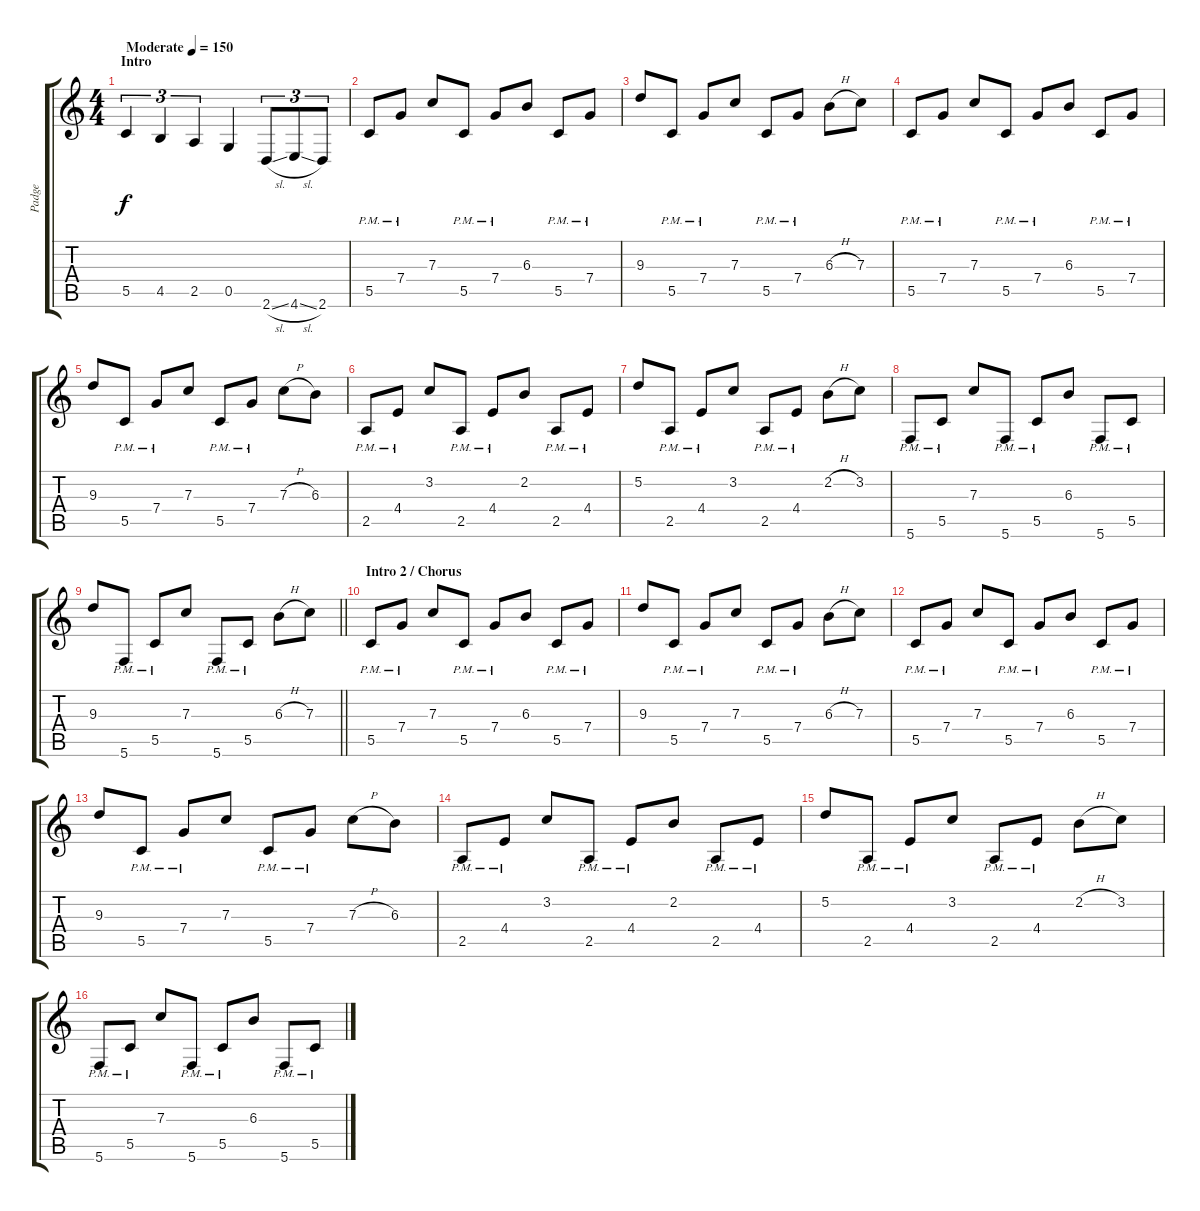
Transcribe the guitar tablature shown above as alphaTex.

\track ("Padge" "Padge") {instrument overdrivenguitar}
\staff {score tabs}
\tuning (D4 A3 F3 C3 G2 C2) {hide}
\ts (4 4)
\section ("" "Intro")
\tempo (150 "Moderate")
\clef g2
\ks c
5.5.4{tu (3 2) dy f instrument overdrivenguitar} 4.5.4{tu (3 2)} 2.5.4{tu (3 2)} 0.5.4 2.6{sl}.8{tu (3 2)} 4.6{sl}.8{tu (3 2)} 2.6.8{tu (3 2)} |
5.5{pm}.8 7.4{pm}.8 7.3.8 5.5{pm}.8 7.4{pm}.8 6.3.8 5.5{pm}.8 7.4{pm}.8 |
9.3.8 5.5{pm}.8 7.4{pm}.8 7.3.8 5.5{pm}.8 7.4{pm}.8 6.3{h}.8 7.3.8 |
5.5{pm}.8 7.4{pm}.8 7.3.8 5.5{pm}.8 7.4{pm}.8 6.3.8 5.5{pm}.8 7.4{pm}.8 |
9.3.8 5.5{pm}.8 7.4{pm}.8 7.3.8 5.5{pm}.8 7.4{pm}.8 7.3{h}.8 6.3.8 |
2.5{pm}.8 4.4{pm}.8 3.2.8 2.5{pm}.8 4.4{pm}.8 2.2.8 2.5{pm}.8 4.4{pm}.8 |
5.2.8 2.5{pm}.8 4.4{pm}.8 3.2.8 2.5{pm}.8 4.4{pm}.8 2.2{h}.8 3.2.8 |
5.6{pm}.8 5.5{pm}.8 7.3.8 5.6{pm}.8 5.5{pm}.8 6.3.8 5.6{pm}.8 5.5{pm}.8 |
\barLineRight lightlight
9.3.8 5.6{pm}.8 5.5{pm}.8 7.3.8 5.6{pm}.8 5.5{pm}.8 6.3{h}.8 7.3.8 |
\section ("" "Intro 2 / Chorus")
5.5{pm}.8 7.4{pm}.8 7.3.8 5.5{pm}.8 7.4{pm}.8 6.3.8 5.5{pm}.8 7.4{pm}.8 |
9.3.8 5.5{pm}.8 7.4{pm}.8 7.3.8 5.5{pm}.8 7.4{pm}.8 6.3{h}.8 7.3.8 |
5.5{pm}.8 7.4{pm}.8 7.3.8 5.5{pm}.8 7.4{pm}.8 6.3.8 5.5{pm}.8 7.4{pm}.8 |
9.3.8 5.5{pm}.8 7.4{pm}.8 7.3.8 5.5{pm}.8 7.4{pm}.8 7.3{h}.8 6.3.8 |
2.5{pm}.8 4.4{pm}.8 3.2.8 2.5{pm}.8 4.4{pm}.8 2.2.8 2.5{pm}.8 4.4{pm}.8 |
5.2.8 2.5{pm}.8 4.4{pm}.8 3.2.8 2.5{pm}.8 4.4{pm}.8 2.2{h}.8 3.2.8 |
5.6{pm}.8 5.5{pm}.8 7.3.8 5.6{pm}.8 5.5{pm}.8 6.3.8 5.6{pm}.8 5.5{pm}.8
